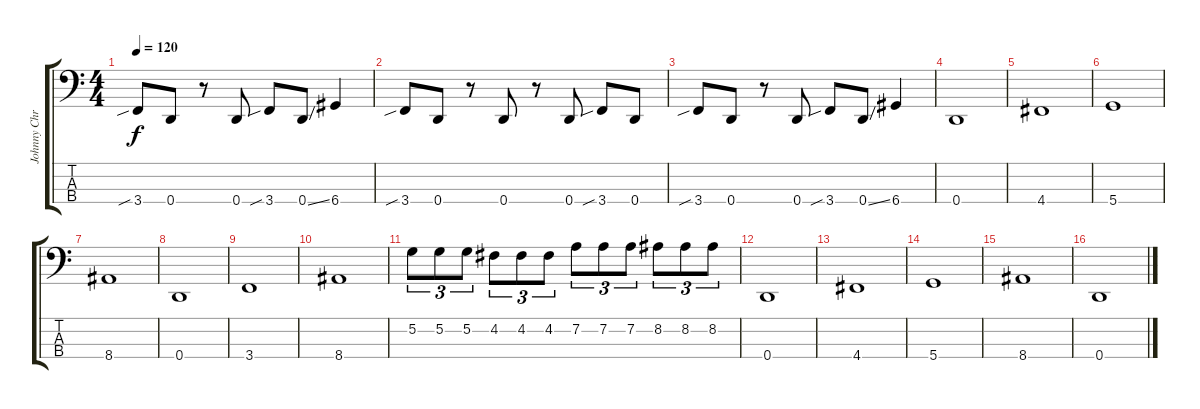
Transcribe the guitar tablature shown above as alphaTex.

\track ("Johnny Christ" "Johnny Chr") {instrument electricbasspick}
\staff {score tabs}
\tuning (G2 D2 A1 D1) {hide}
\ts (4 4)
\tempo 120
\clef f4
\ks c
3.4{sib}.8{dy f} 0.4.8 r.8 0.4.8 3.4{sib}.8 0.4{ss}.8 6.4.4 |
3.4{sib}.8 0.4.8 r.8 0.4.8 r.8 0.4.8 3.4{sib}.8 0.4.8 |
3.4{sib}.8 0.4.8 r.8 0.4.8 3.4{sib}.8 0.4{ss}.8 6.4.4 |
0.4.1 |
4.4.1 |
5.4.1 |
8.4.1 |
0.4.1 |
3.4.1 |
8.4.1 |
5.2.8{tu (3 2)} 5.2.8{tu (3 2)} 5.2.8{tu (3 2)} 4.2.8{tu (3 2)} 4.2.8{tu (3 2)} 4.2.8{tu (3 2)} 7.2.8{tu (3 2)} 7.2.8{tu (3 2)} 7.2.8{tu (3 2)} 8.2.8{tu (3 2)} 8.2.8{tu (3 2)} 8.2.8{tu (3 2)} |
0.4.1 |
4.4.1 |
5.4.1 |
8.4.1 |
0.4.1
